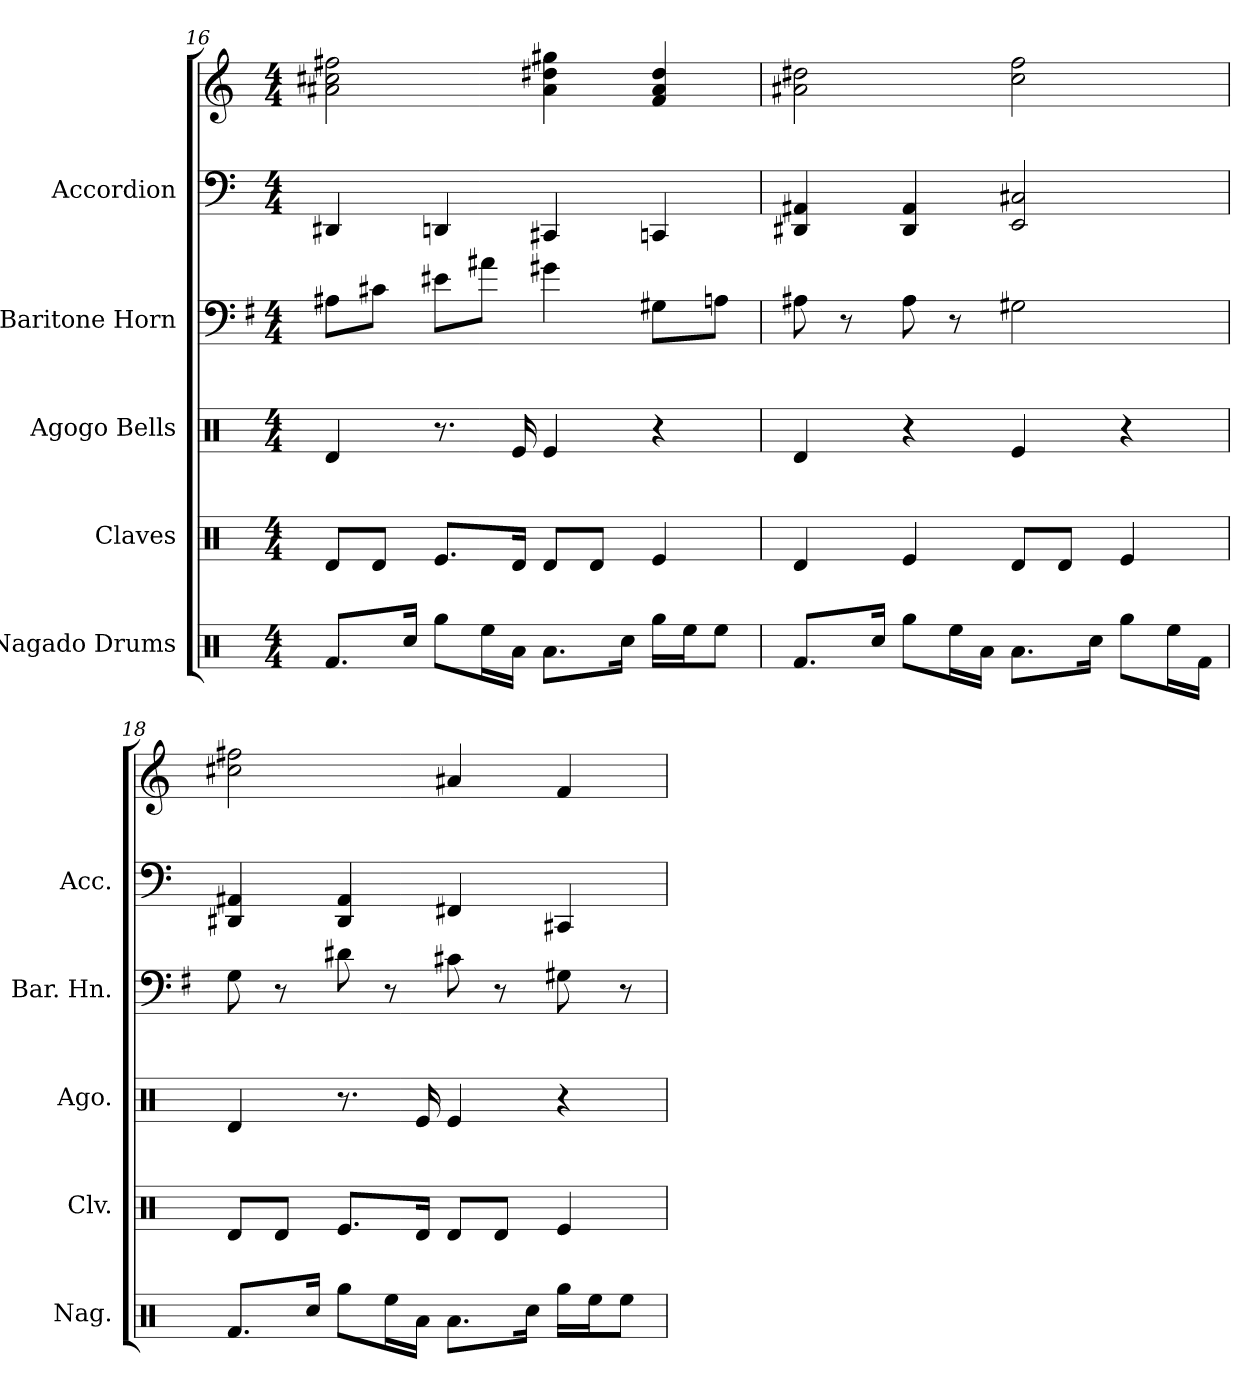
**kern	**kern	**kern	**kern	**kern	**kern
*part5	*part4	*part3	*part2	*part1	*part1
*staff6	*staff5	*staff4	*staff3	*staff2	*staff1
*I"Nagado Drums	*I"Claves	*I"Agogo Bells	*I"Baritone Horn	*I"Accordion	*
*I'Nag.	*I'Clv.	*I'Ago.	*I'Bar. Hn.	*I'Acc.	*
*clefX	*clefX	*clefX	*clefF4	*clefF4	*clefG2
*	*	*	*ITrd4c7	*	*
*k[]	*k[]	*k[]	*k[]	*k[]	*k[]
*M4/4	*M4/4	*M4/4	*M4/4	*M4/4	*M4/4
=16	=16	=16	=16	=16	=16
8.RfL	8RdL	4Rd	8D#XL	4DD#X	2cc#X 2ff#X 2a#X
.	8RdJ	.	8F#XJ	.	.
16RccJk	.	.	.	.	.
8RggL	8.ReL	8.r	8A#XL	4DDn	.
16ReeL	.	.	8d#XJ	.	.
16RaJJ	16RdJk	16Re	.	.	.
8.RaL	8RdL	4Re	4c#X	4CC#X	4a# 4gg#X 4dd#X
.	8RdJ	.	.	.	.
16RccJk	.	.	.	.	.
16RggLL	4Re	4r	8C#XL	4CCn	4f 4a# 4dd#
16ReeJ	.	.	.	.	.
8ReeJ	.	.	8DnJ	.	.
=17	=17	=17	=17	=17	=17
8.RfL	4Rd	4Rd	8D#X	4DD#X 4AA#X	2a#X 2dd#X
.	.	.	8r	.	.
16RccJk	.	.	.	.	.
8RggL	4Re	4r	8D#	4DD# 4AA#	.
16ReeL	.	.	8r	.	.
16RaJJ	.	.	.	.	.
8.RaL	8RdL	4Re	2C#X	2EE 2C#X	2cc 2ff
.	8RdJ	.	.	.	.
16RccJk	.	.	.	.	.
8RggL	4Re	4r	.	.	.
16ReeL	.	.	.	.	.
16RfJJ	.	.	.	.	.
=18	=18	=18	=18	=18	=18
8.RfL	8RdL	4Rd	8C	4DD#X 4AA#X	2cc#X 2ff#X
.	8RdJ	.	8r	.	.
16RccJk	.	.	.	.	.
8RggL	8.ReL	8.r	8G#X	4DD# 4AA#	.
16ReeL	.	.	8r	.	.
16RaJJ	16RdJk	16Re	.	.	.
8.RaL	8RdL	4Re	8F#X	4FF#X	4a#X
.	8RdJ	.	8r	.	.
16RccJk	.	.	.	.	.
16RggLL	4Re	4r	8C#X	4CC#X	4f
16ReeJ	.	.	.	.	.
8ReeJ	.	.	8r	.	.
=	=	=	=	=	=
*-	*-	*-	*-	*-	*-
